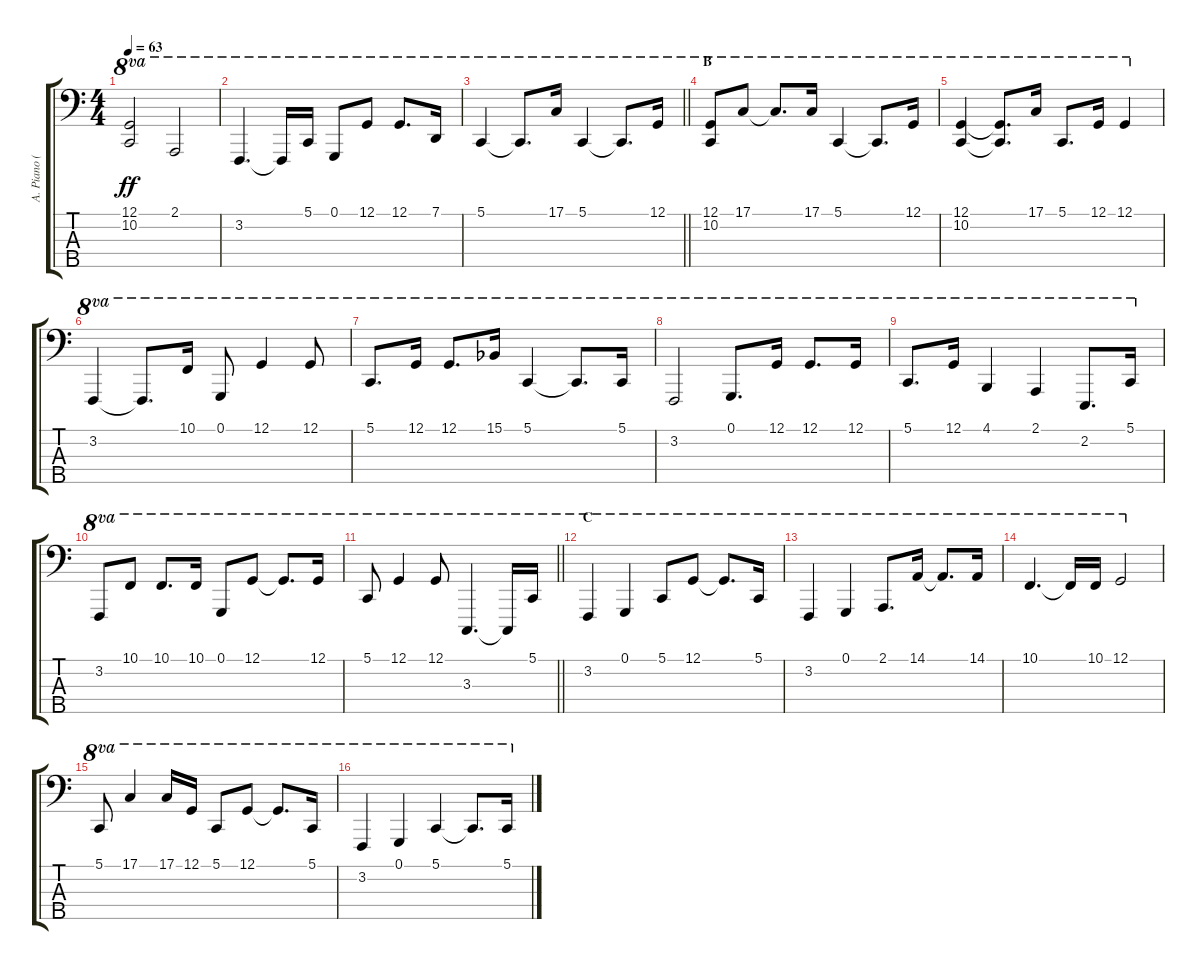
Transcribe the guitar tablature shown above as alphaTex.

\track ("A. Piano (Left Hand)" "A. Piano (") {instrument acousticgrandpiano}
\staff {score tabs}
\tuning (G2 D2 A1 E1 B0) {hide}
\ts (4 4)
\tempo 63
\clef f4
\ks c
(12.1 10.2).2{ot 8va dy ff} 2.1.2{ot 8va} |
3.2.4{d ot 8va} 3.2{t}.16{ot 8va} 5.1.16{ot 8va} 0.1.8{ot 8va} 12.1.8{ot 8va} 12.1.8{d ot 8va} 7.1.16{ot 8va} |
\barLineRight lightlight
5.1.4{ot 8va} 5.1{t}.8{d ot 8va} 17.1.16{ot 8va} 5.1.4{ot 8va} 5.1{t}.8{d ot 8va} 12.1.16{ot 8va} |
\section ("" "B")
(12.1 10.2).8{ot 8va} 17.1.8{ot 8va} 17.1{t}.8{d ot 8va} 17.1.16{ot 8va} 5.1.4{ot 8va} 5.1{t}.8{d ot 8va} 12.1.16{ot 8va} |
(12.1 10.2).4{ot 8va} (12.1{t} 10.2{t}).8{d ot 8va} 17.1.16{ot 8va} 5.1.8{d ot 8va} 12.1.16{ot 8va} 12.1.4{ot 8va} |
3.2.4{ot 8va} 3.2{t}.8{d ot 8va} 10.1.16{ot 8va} 0.1.8{ot 8va} 12.1.4{ot 8va} 12.1.8{ot 8va} |
5.1.8{d ot 8va} 12.1.16{ot 8va} 12.1.8{d ot 8va} 15.1{acc b}.16{ot 8va} 5.1.4{ot 8va} 5.1{t}.8{d ot 8va} 5.1.16{ot 8va} |
3.2.2{ot 8va} 0.1.8{d ot 8va} 12.1.16{ot 8va} 12.1.8{d ot 8va} 12.1.16{ot 8va} |
5.1.8{d ot 8va} 12.1.16{ot 8va} 4.1.4{ot 8va} 2.1.4{ot 8va} 2.2.8{d ot 8va} 5.1.16{ot 8va} |
3.2.8{ot 8va} 10.1.8{ot 8va} 10.1.8{d ot 8va} 10.1.16{ot 8va} 0.1.8{ot 8va} 12.1.8{ot 8va} 12.1{t}.8{d ot 8va} 12.1.16{ot 8va} |
\barLineRight lightlight
5.1.8{ot 8va} 12.1.4{ot 8va} 12.1.8{ot 8va} 3.3.4{d ot 8va} 3.3{t}.16{ot 8va} 5.1.16{ot 8va} |
\section ("" "C")
3.2.4{ot 8va} 0.1.4{ot 8va} 5.1.8{ot 8va} 12.1.8{ot 8va} 12.1{t}.8{d ot 8va} 5.1.16{ot 8va} |
3.2.4{ot 8va} 0.1.4{ot 8va} 2.1.8{d ot 8va} 14.1.16{ot 8va} 14.1{t}.8{d ot 8va} 14.1.16{ot 8va} |
10.1.4{d ot 8va} 10.1{t}.16{ot 8va} 10.1.16{ot 8va} 12.1.2{ot 8va} |
5.1.8{ot 8va} 17.1.4{ot 8va} 17.1.16{ot 8va} 12.1.16{ot 8va} 5.1.8{ot 8va} 12.1.8{ot 8va} 12.1{t}.8{d ot 8va} 5.1.16{ot 8va} |
3.2.4{ot 8va} 0.1.4{ot 8va} 5.1.4{ot 8va} 5.1{t}.8{d ot 8va} 5.1.16{ot 8va}
